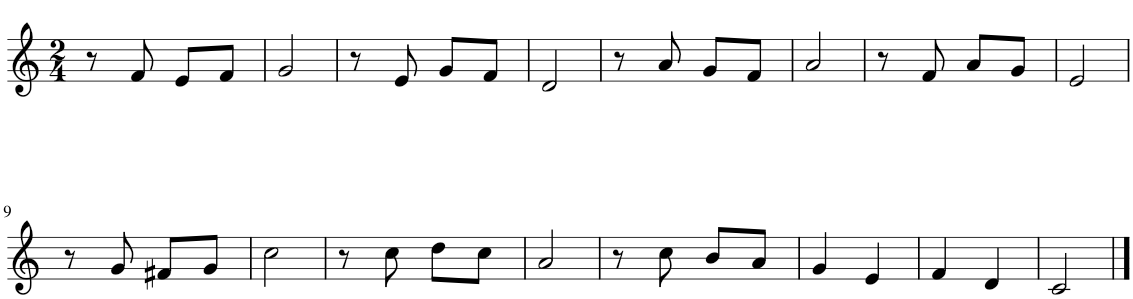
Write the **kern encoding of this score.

**kern
*part1
*staff1
*I"Voice
*clefG2
*k[]
*M2/4
=1
8r
8f/
8e/L
8f/J
=2
2g/
=3
8r
8e/
8g/L
8f/J
=4
2d/
=5
8r
8a/
8g/L
8f/J
=6
2a/
=7
8r
8f/
8a/L
8g/J
=8
2e/
!!LO:LB:g=z
=9
8r
8g/
8f#X/L
8g/J
=10
2cc\
=11
8r
8cc\
8dd\L
8cc\J
=12
2a/
=13
8r
8cc\
8b/L
8a/J
=14
4g/
4e/
=15
4f/
4d/
=16
2c/
==
*-
